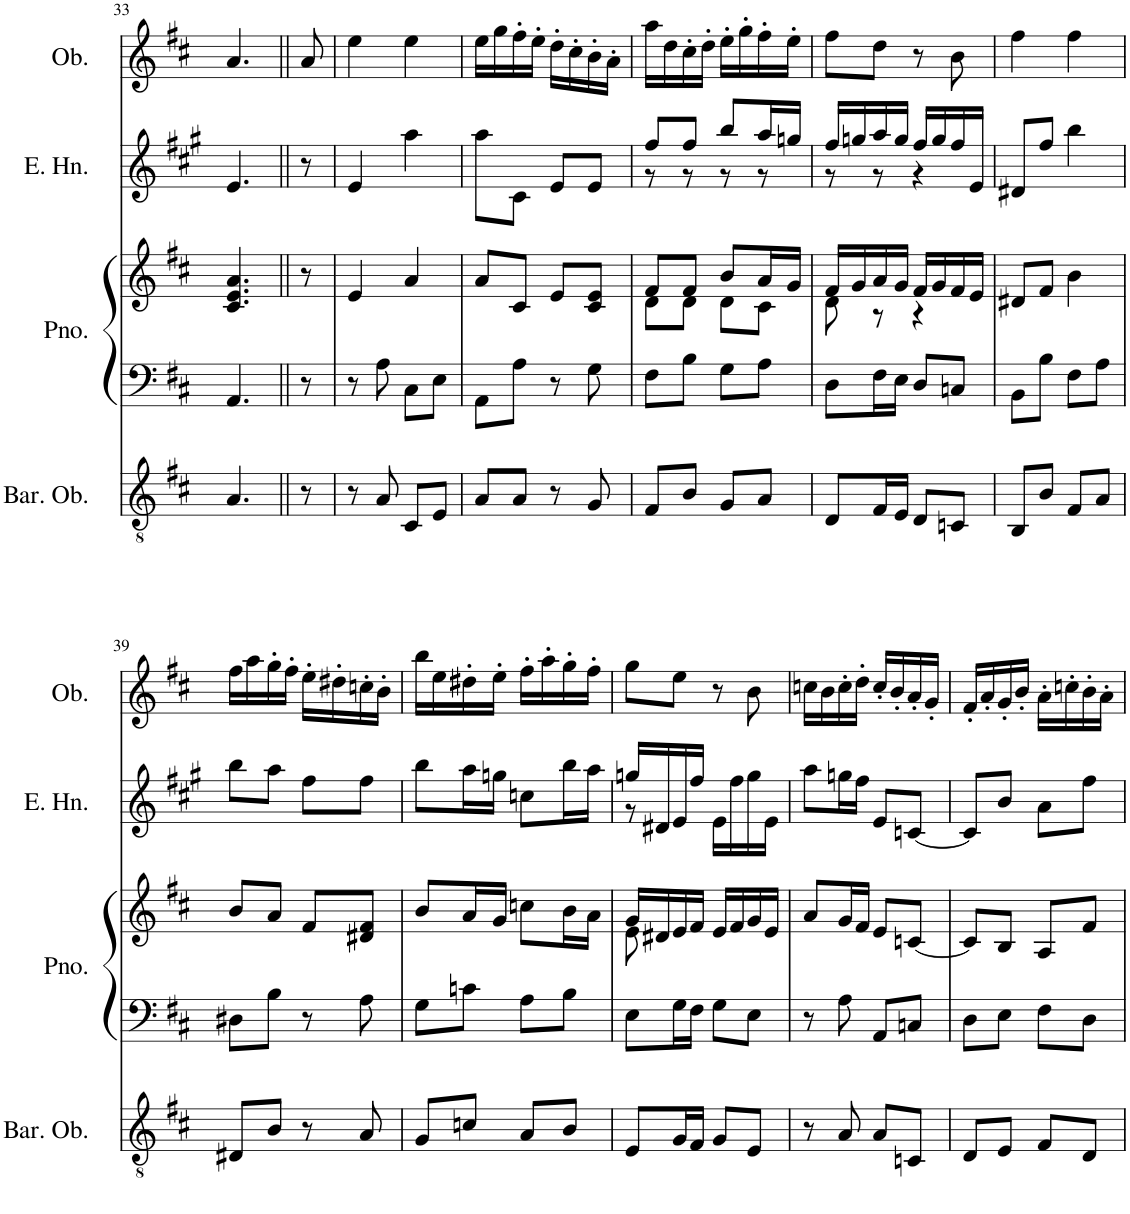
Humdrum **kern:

**kern	**kern	**kern	**kern	**kern
*part4	*part3	*part3	*part2	*part1
*staff5	*staff4	*staff3	*staff2	*staff1
*I"Baritone Oboe	*I"Piano	*	*I"English Horn	*I"Oboe
*I'Bar. Ob.	*I'Pno.	*	*I'E. Hn.	*I'Ob.
!!LO:PB:g=z
*clefGv2	*clefF4	*clefG2	*clefG2	*clefG2
*	*	*	*Trd4c7	*
*k[f#c#]	*k[f#c#]	*k[f#c#]	*k[f#c#g#]	*k[f#c#]
*M2/4	*M2/4	*M2/4	*M2/4	*M2/4
=33	=33||	=33||	=33	=33
4.A/	4.AA/	4.c#/ 4.e/ 4.a/	4.e/	4.a/
8r	8r	8r	8r	8a/
=34	=34	=34	=34	=34
8r	8r	4e/	4e/	4ee\
8A/	8A\	.	.	.
8C#/L	8C#\L	4a/	4aa\	4ee\
8E/J	8E\J	.	.	.
=35	=35	=35	=35	=35
8A/L	8AA\L	8a/L	8aa\L	16ee\LL
.	.	.	.	16gg\
8A/J	8A\J	8c#/J	8c#\J	16ff#'\
.	.	.	.	16ee'\JJ
8r	8r	8e/L	8e/L	16dd'\LL
.	.	.	.	16cc#'\
8G/	8G\	8c#/ 8e/J	8e/J	16b'\
.	.	.	.	16a'\JJ
=36	=36	=36	=36	=36
*	*	*^	*^	*
8F#/L	8F#\L	8f#/L	8d\L	8ff#/L	8r	16aa\LL
.	.	.	.	.	.	16dd\
8B/J	8B\J	8f#/J	8d\J	8ff#/J	8r	16cc#'\
.	.	.	.	.	.	16dd'\JJ
8G/L	8G\L	8b/L	8d\L	8bb/L	8r	16ee'\LL
.	.	.	.	.	.	16gg'\
8A/J	8A\J	16a/L	8c#\J	16aa/L	8r	16ff#'\
.	.	16g/JJ	.	16ggn/JJ	.	16ee'\JJ
=37	=37	=37	=37	=37	=37	=37
8D/L	8D\L	16f#/LL	8d\	16ff#/LL	8r	8ff#\L
.	.	16g/	.	16ggn/	.	.
16F#/L	16F#\L	16a/	8r	16aa/	8r	8dd\J
16E/JJ	16E\JJ	16g/JJ	.	16gg/JJ	.	.
8D/L	8D/L	16f#/LL	4r	16ff#/LL	4r	8r
.	.	16g/	.	16gg/	.	.
8Cn/J	8Cn/J	16f#/	.	16ff#/	.	8b\
.	.	16e/JJ	.	16e/JJ	.	.
*	*	*v	*v	*	*	*
*	*	*	*v	*v	*
=38	=38	=38	=38	=38
8BB/L	8BB\L	8d#X/L	8d#X/L	4ff#\
8B/J	8B\J	8f#/J	8ff#/J	.
8F#/L	8F#\L	4b\	4bb\	4ff#\
8A/J	8A\J	.	.	.
!!LO:LB:g=z
=39	=39	=39	=39	=39
8D#X/L	8D#X\L	8b/L	8bb\L	16ff#\LL
.	.	.	.	16aa\
8B/J	8B\J	8a/J	8aa\J	16gg'\
.	.	.	.	16ff#'\JJ
8r	8r	8f#/L	8ff#\L	16ee'\LL
.	.	.	.	16dd#X'\
8A/	8A\	8d#X/ 8f#/J	8ff#\J	16ccn'\
.	.	.	.	16b'\JJ
=40	=40	=40	=40	=40
8G/L	8G\L	8b/L	8bb\L	16bb\LL
.	.	.	.	16ee\
8cn/J	8cn\J	16a/L	16aa\L	16dd#X'\
.	.	16g/JJ	16ggn\JJ	16ee'\JJ
8A/L	8A\L	8ccn\L	8ccn\L	16ff#'\LL
.	.	.	.	16aa'\
8B/J	8B\J	16b\L	16bb\L	16gg'\
.	.	16a\JJ	16aa\JJ	16ff#'\JJ
=41	=41	=41	=41	=41
*	*	*^	*^	*
8E/L	8E\L	16g/LL	8e\	16ggn/LL	8r	8gg\L
.	.	16d#X/	.	16d#X/	.	.
16G/L	16G\L	16e/	8ryy	16e/	8ryy	8ee\J
16F#/JJ	16F#\JJ	16f#/JJ	.	16ff#/JJ	.	.
8G/L	8G\L	16e/LL	4ryy	16e\LL	4ryy	8r
.	.	16f#/	.	16ff#\	.	.
8E/J	8E\J	16g/	.	16gg\	.	8b\
.	.	16e/JJ	.	16e\JJ	.	.
*	*	*v	*v	*	*	*
*	*	*	*v	*v	*
=42	=42	=42	=42	=42
8r	8r	8a/L	8aa\L	16ccn\LL
.	.	.	.	16b\
8A/	8A\	16g/L	16ggn\L	16cc'\
.	.	16f#/JJ	16ff#\JJ	16dd'\JJ
8A/L	8AA/L	8e/L	8e/L	16cc'/LL
.	.	.	.	16b'/
8Cn/J	8Cn/J	[8cn/J	[8cn/J	16a'/
.	.	.	.	16g'/JJ
=43	=43	=43	=43	=43
8D/L	8D\L	8c/L]	8c/L]	16f#'/LL
.	.	.	.	16a'/
8E/J	8E\J	8B/J	8b/J	16g'/
.	.	.	.	16b'/JJ
8F#/L	8F#\L	8A/L	8a\L	16a'\LL
.	.	.	.	16ccn'\
8D/J	8D\J	8f#/J	8ff#\J	16b'\
.	.	.	.	16a'\JJ
=	=	=	=	=
*-	*-	*-	*-	*-
